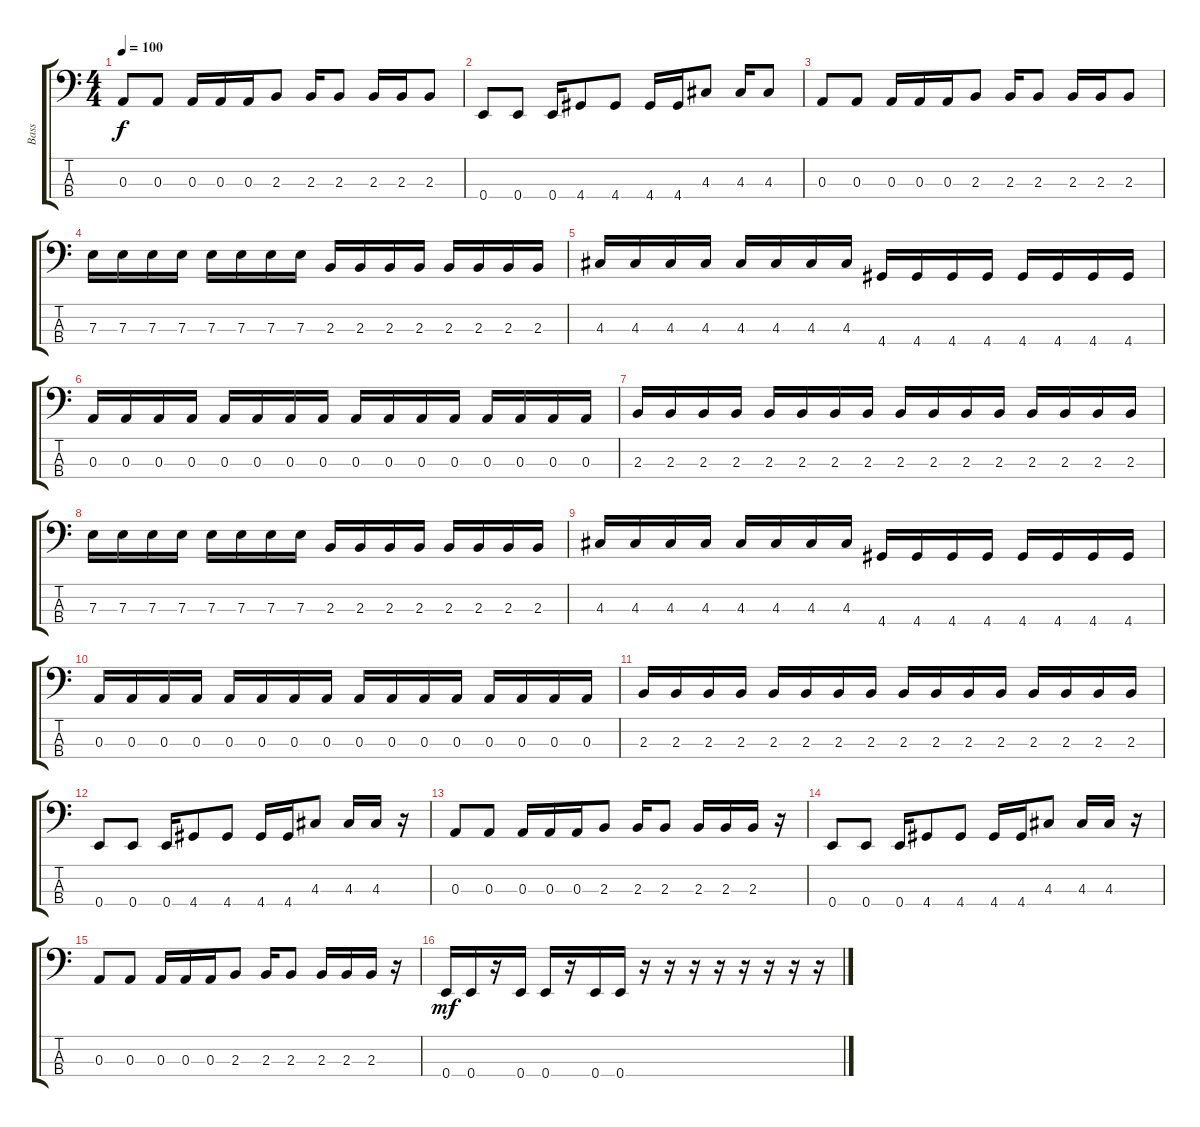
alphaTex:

\track ("Bass" "Bass") {instrument electricbasspick}
\staff {score tabs}
\tuning (G2 D2 A1 E1) {hide}
\ts (4 4)
\tempo 100
\clef f4
\ks c
0.3.8{dy f} 0.3.8 0.3.16 0.3.16 0.3.16 2.3.8 2.3.16 2.3.8 2.3.16 2.3.16 2.3.8 |
0.4.8 0.4.8 0.4.16 4.4.8 4.4.8 4.4.16 4.4.16 4.3.8 4.3.16 4.3.8 |
0.3.8 0.3.8 0.3.16 0.3.16 0.3.16 2.3.8 2.3.16 2.3.8 2.3.16 2.3.16 2.3.8 |
7.3.16 7.3.16 7.3.16 7.3.16 7.3.16 7.3.16 7.3.16 7.3.16 2.3.16 2.3.16 2.3.16 2.3.16 2.3.16 2.3.16 2.3.16 2.3.16 |
4.3.16 4.3.16 4.3.16 4.3.16 4.3.16 4.3.16 4.3.16 4.3.16 4.4.16 4.4.16 4.4.16 4.4.16 4.4.16 4.4.16 4.4.16 4.4.16 |
0.3.16 0.3.16 0.3.16 0.3.16 0.3.16 0.3.16 0.3.16 0.3.16 0.3.16 0.3.16 0.3.16 0.3.16 0.3.16 0.3.16 0.3.16 0.3.16 |
2.3.16 2.3.16 2.3.16 2.3.16 2.3.16 2.3.16 2.3.16 2.3.16 2.3.16 2.3.16 2.3.16 2.3.16 2.3.16 2.3.16 2.3.16 2.3.16 |
7.3.16 7.3.16 7.3.16 7.3.16 7.3.16 7.3.16 7.3.16 7.3.16 2.3.16 2.3.16 2.3.16 2.3.16 2.3.16 2.3.16 2.3.16 2.3.16 |
4.3.16 4.3.16 4.3.16 4.3.16 4.3.16 4.3.16 4.3.16 4.3.16 4.4.16 4.4.16 4.4.16 4.4.16 4.4.16 4.4.16 4.4.16 4.4.16 |
0.3.16 0.3.16 0.3.16 0.3.16 0.3.16 0.3.16 0.3.16 0.3.16 0.3.16 0.3.16 0.3.16 0.3.16 0.3.16 0.3.16 0.3.16 0.3.16 |
2.3.16 2.3.16 2.3.16 2.3.16 2.3.16 2.3.16 2.3.16 2.3.16 2.3.16 2.3.16 2.3.16 2.3.16 2.3.16 2.3.16 2.3.16 2.3.16 |
0.4.8 0.4.8 0.4.16 4.4.8 4.4.8 4.4.16 4.4.16 4.3.8 4.3.16 4.3.16 r.16 |
0.3.8 0.3.8 0.3.16 0.3.16 0.3.16 2.3.8 2.3.16 2.3.8 2.3.16 2.3.16 2.3.16 r.16 |
0.4.8 0.4.8 0.4.16 4.4.8 4.4.8 4.4.16 4.4.16 4.3.8 4.3.16 4.3.16 r.16 |
0.3.8 0.3.8 0.3.16 0.3.16 0.3.16 2.3.8 2.3.16 2.3.8 2.3.16 2.3.16 2.3.16 r.16 |
0.4.16{dy mf} 0.4.16 r.16 0.4.16 0.4.16 r.16 0.4.16 0.4.16 r.16 r.16 r.16 r.16 r.16 r.16 r.16 r.16
